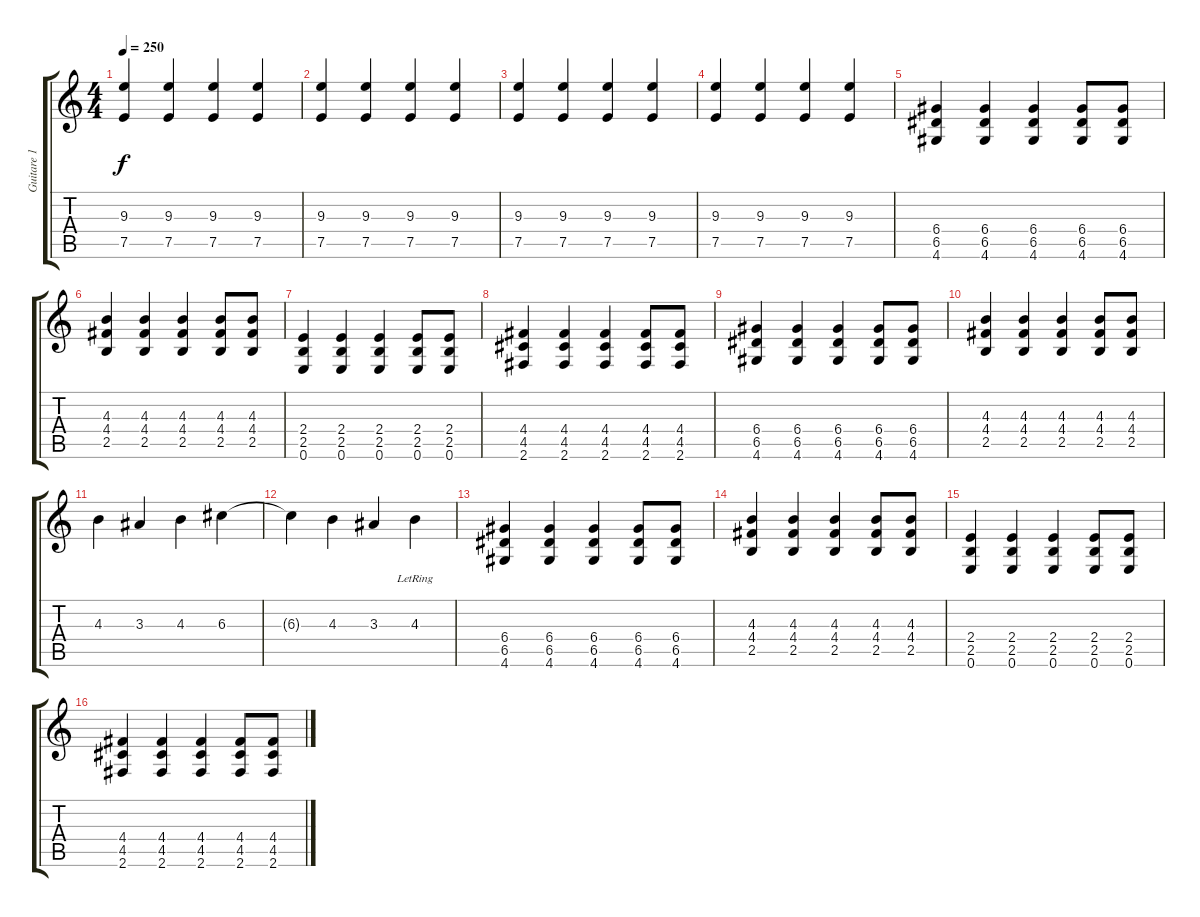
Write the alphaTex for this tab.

\track ("Guitare 1" "Guitare 1") {instrument overdrivenguitar}
\staff {score tabs}
\tuning (E4 B3 G3 D3 A2 E2) {hide}
\ts (4 4)
\tempo 250
\clef g2
\ks c
(9.3 7.5).4{dy f} (9.3 7.5).4 (9.3 7.5).4 (9.3 7.5).4 |
(9.3 7.5).4 (9.3 7.5).4 (9.3 7.5).4 (9.3 7.5).4 |
(9.3 7.5).4 (9.3 7.5).4 (9.3 7.5).4 (9.3 7.5).4 |
(9.3 7.5).4 (9.3 7.5).4 (9.3 7.5).4 (9.3 7.5).4 |
(6.4 6.5 4.6).4 (6.4 6.5 4.6).4 (6.4 6.5 4.6).4 (6.4 6.5 4.6).8 (6.4 6.5 4.6).8 |
(4.3 4.4 2.5).4 (4.3 4.4 2.5).4 (4.3 4.4 2.5).4 (4.3 4.4 2.5).8 (4.3 4.4 2.5).8 |
(2.4 2.5 0.6).4 (2.4 2.5 0.6).4 (2.4 2.5 0.6).4 (2.4 2.5 0.6).8 (2.4 2.5 0.6).8 |
(4.4 4.5 2.6).4 (4.4 4.5 2.6).4 (4.4 4.5 2.6).4 (4.4 4.5 2.6).8 (4.4 4.5 2.6).8 |
(6.4 6.5 4.6).4 (6.4 6.5 4.6).4 (6.4 6.5 4.6).4 (6.4 6.5 4.6).8 (6.4 6.5 4.6).8 |
(4.3 4.4 2.5).4 (4.3 4.4 2.5).4 (4.3 4.4 2.5).4 (4.3 4.4 2.5).8 (4.3 4.4 2.5).8 |
4.3.4 3.3.4 4.3.4 6.3.4 |
6.3{t}.4 4.3.4 3.3.4 4.3{lr}.4 |
(6.4 6.5 4.6).4 (6.4 6.5 4.6).4 (6.4 6.5 4.6).4 (6.4 6.5 4.6).8 (6.4 6.5 4.6).8 |
(4.3 4.4 2.5).4 (4.3 4.4 2.5).4 (4.3 4.4 2.5).4 (4.3 4.4 2.5).8 (4.3 4.4 2.5).8 |
(2.4 2.5 0.6).4 (2.4 2.5 0.6).4 (2.4 2.5 0.6).4 (2.4 2.5 0.6).8 (2.4 2.5 0.6).8 |
(4.4 4.5 2.6).4 (4.4 4.5 2.6).4 (4.4 4.5 2.6).4 (4.4 4.5 2.6).8 (4.4 4.5 2.6).8
